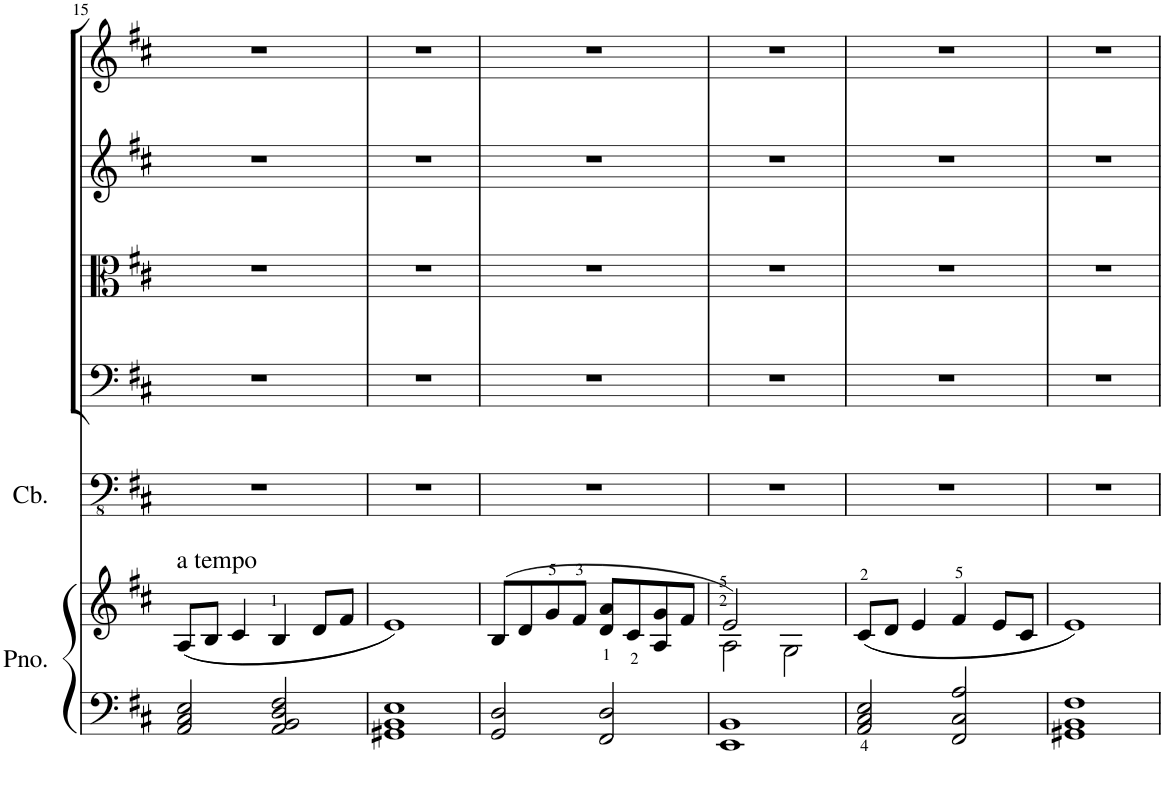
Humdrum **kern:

**kern	**kern	**kern	**kern	**kern	**kern	**kern
*part6	*part6	*part5	*part4	*part3	*part2	*part1
*staff7	*staff6	*staff5	*staff4	*staff3	*staff2	*staff1
*I"Piano	*	*I"Contrabass	*I"Violoncello	*I"Viola	*I"Violin II	*I"Violin I
*I'Pno.	*	*I'Cb.	*I'Vc	*I'Vla	*I'Vln	*I'Vln
!!LO:PB:g=z
*clefF4	*clefG2	*clefFv4	*clefF4	*clefC3	*clefG2	*clefG2
*	*	*ITrd7c12	*	*	*	*
*k[f#c#]	*k[f#c#]	*k[f#c#]	*k[f#c#]	*k[f#c#]	*k[f#c#]	*k[f#c#]
*M4/4	*M4/4	*M4/4	*M4/4	*M4/4	*M4/4	*M4/4
=15	=15	=15	=15	=15	=15	=15
!	!LO:TX:a:t=a tempo	!	!	!	!	!
2AA/ 2C#/ 2E/	((8A/L	1r	1r	1r	1r	1r
.	8B/J	.	.	.	.	.
.	4c#/	.	.	.	.	.
2AA/ 2BB/ 2D/ 2F#/	4B/	.	.	.	.	.
.	8d/L	.	.	.	.	.
.	8f#/J	.	.	.	.	.
=16	=16	=16	=16	=16	=16	=16
1GG#X 1BB 1E	1e))	1r	1r	1r	1r	1r
=17	=17	=17	=17	=17	=17	=17
2GG/ 2D/	(>8B/L	1r	1r	1r	1r	1r
.	8d/	.	.	.	.	.
.	8g/	.	.	.	.	.
.	8f#/J	.	.	.	.	.
2FF#/ 2D/	8d/ 8a/L	.	.	.	.	.
.	8c#/	.	.	.	.	.
.	8A/ 8g/	.	.	.	.	.
.	8f#/J	.	.	.	.	.
=18	=18	=18	=18	=18	=18	=18
*^	*^	*	*	*	*	*
1EE 1BB	2ryy	2e/)	2A\	1r	1r	1r	1r	1r
.	2ryy	2ryy	2G\	.	.	.	.	.
*v	*v	*	*	*	*	*	*	*
*	*v	*v	*	*	*	*	*
=19	=19	=19	=19	=19	=19	=19
2AA/ 2C#/ 2E/	((8c#/L	1r	1r	1r	1r	1r
.	8d/J	.	.	.	.	.
.	4e/	.	.	.	.	.
2FF#/ 2C#/ 2A/	4f#/	.	.	.	.	.
.	8e/L	.	.	.	.	.
.	8c#/J	.	.	.	.	.
=20	=20	=20	=20	=20	=20	=20
1GG#X 1BB 1F#	1e))	1r	1r	1r	1r	1r
=	=	=	=	=	=	=
*-	*-	*-	*-	*-	*-	*-
